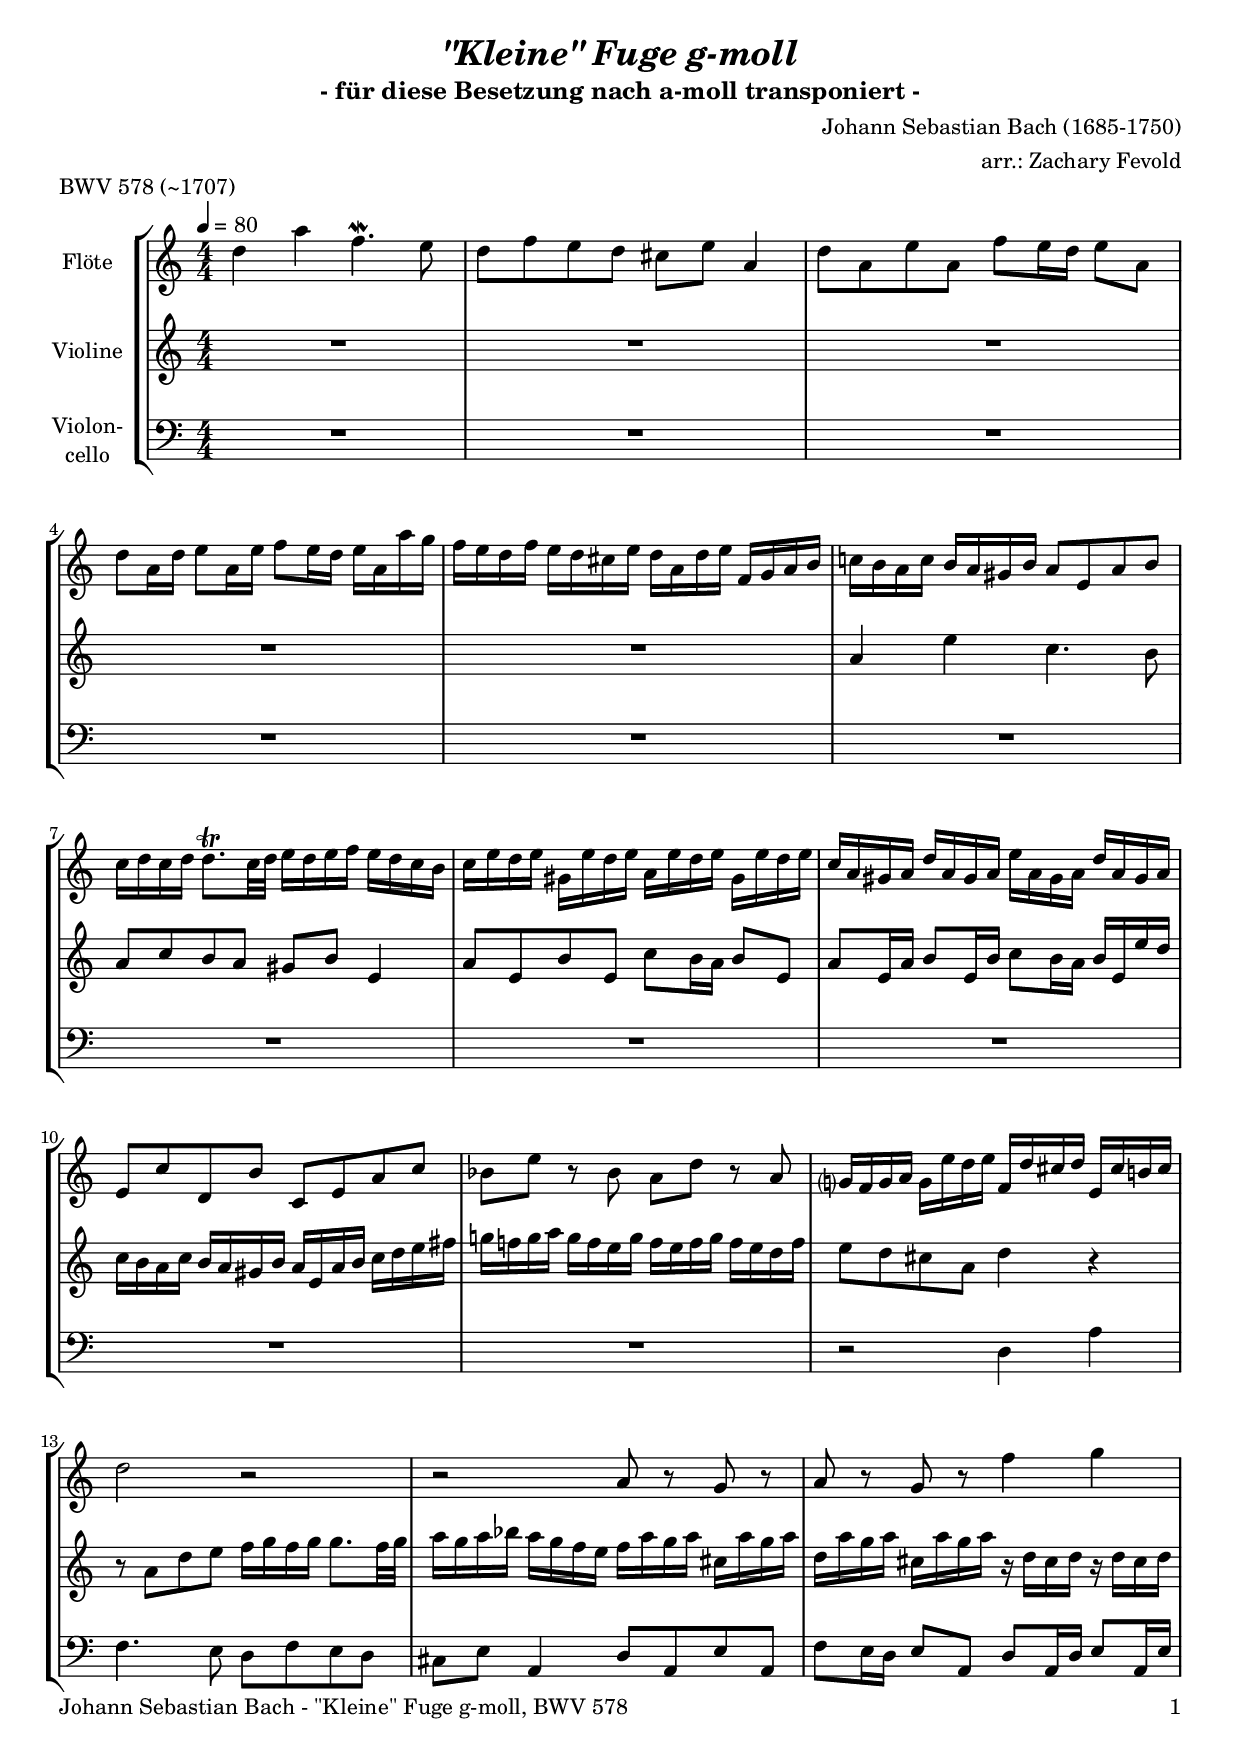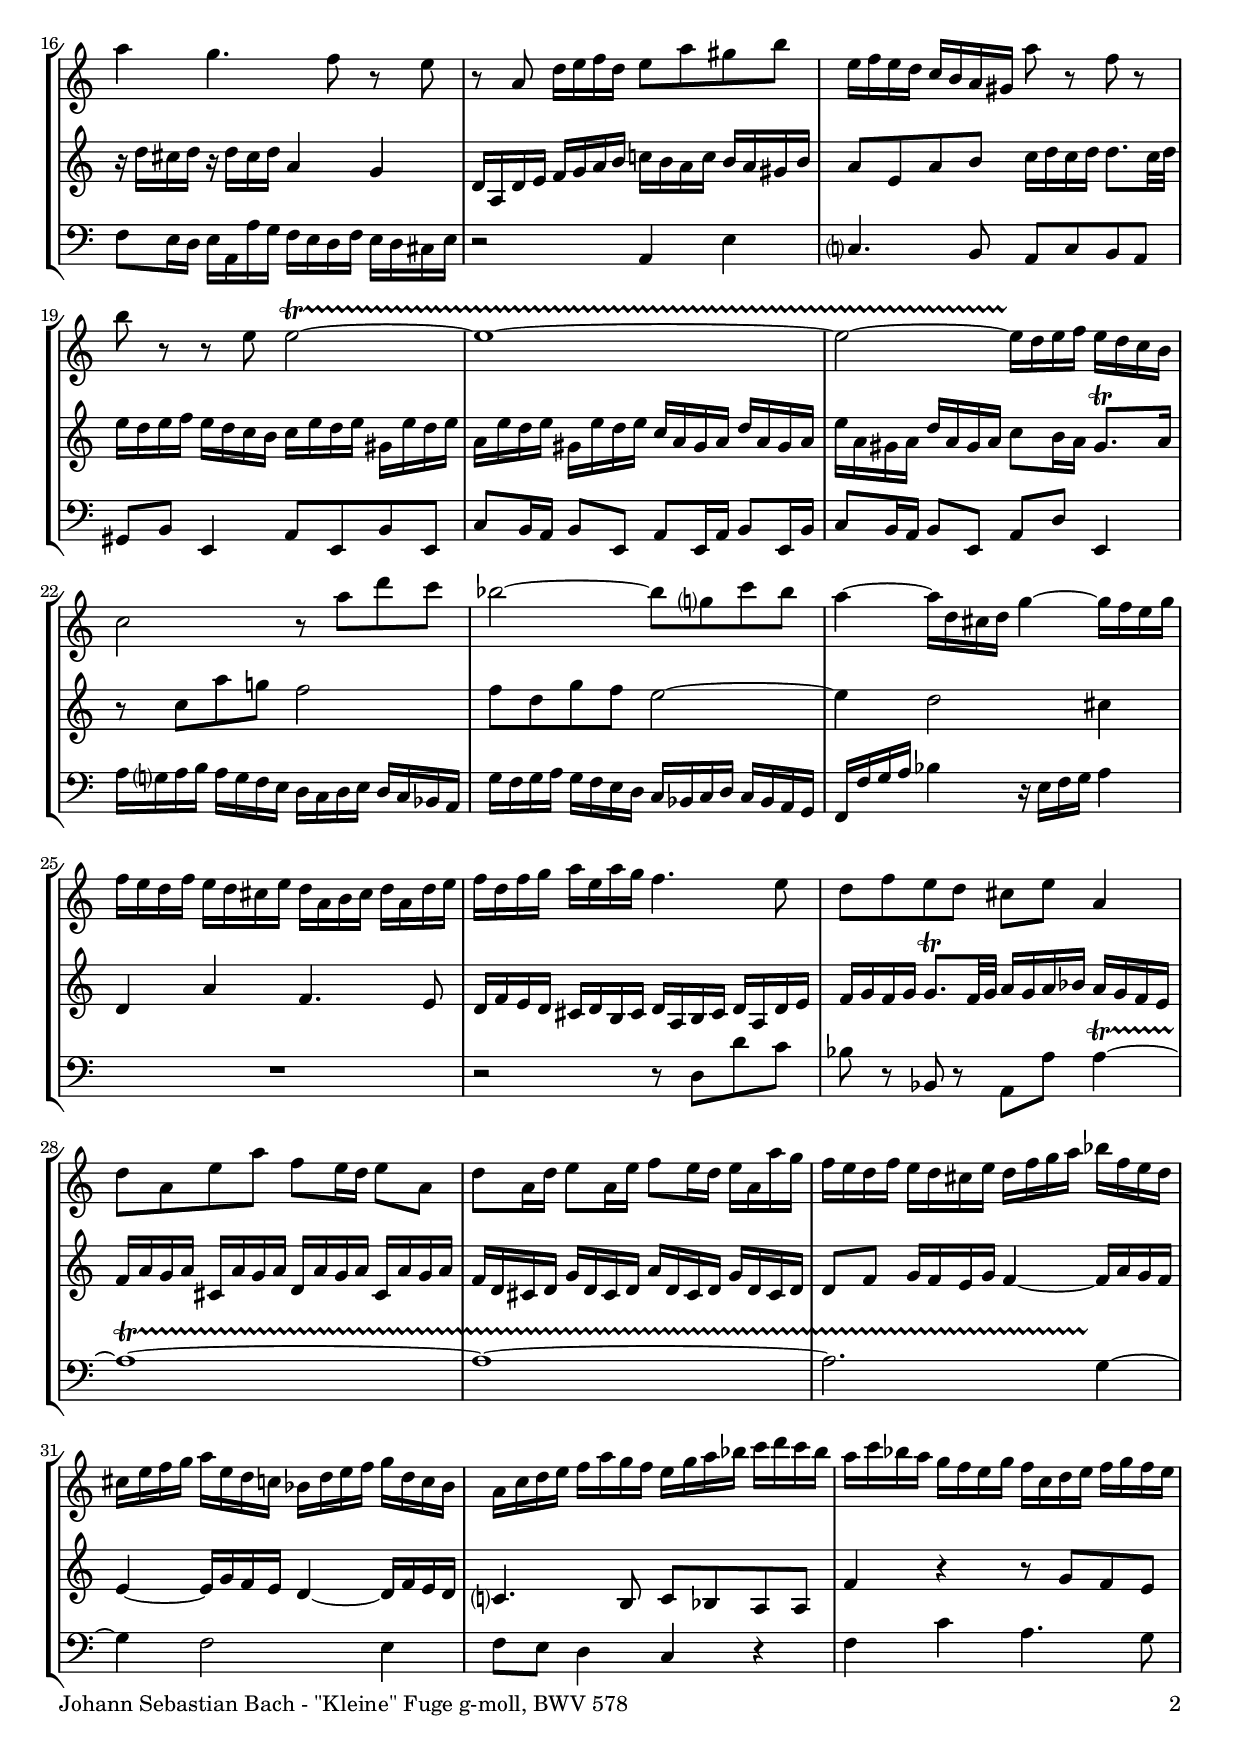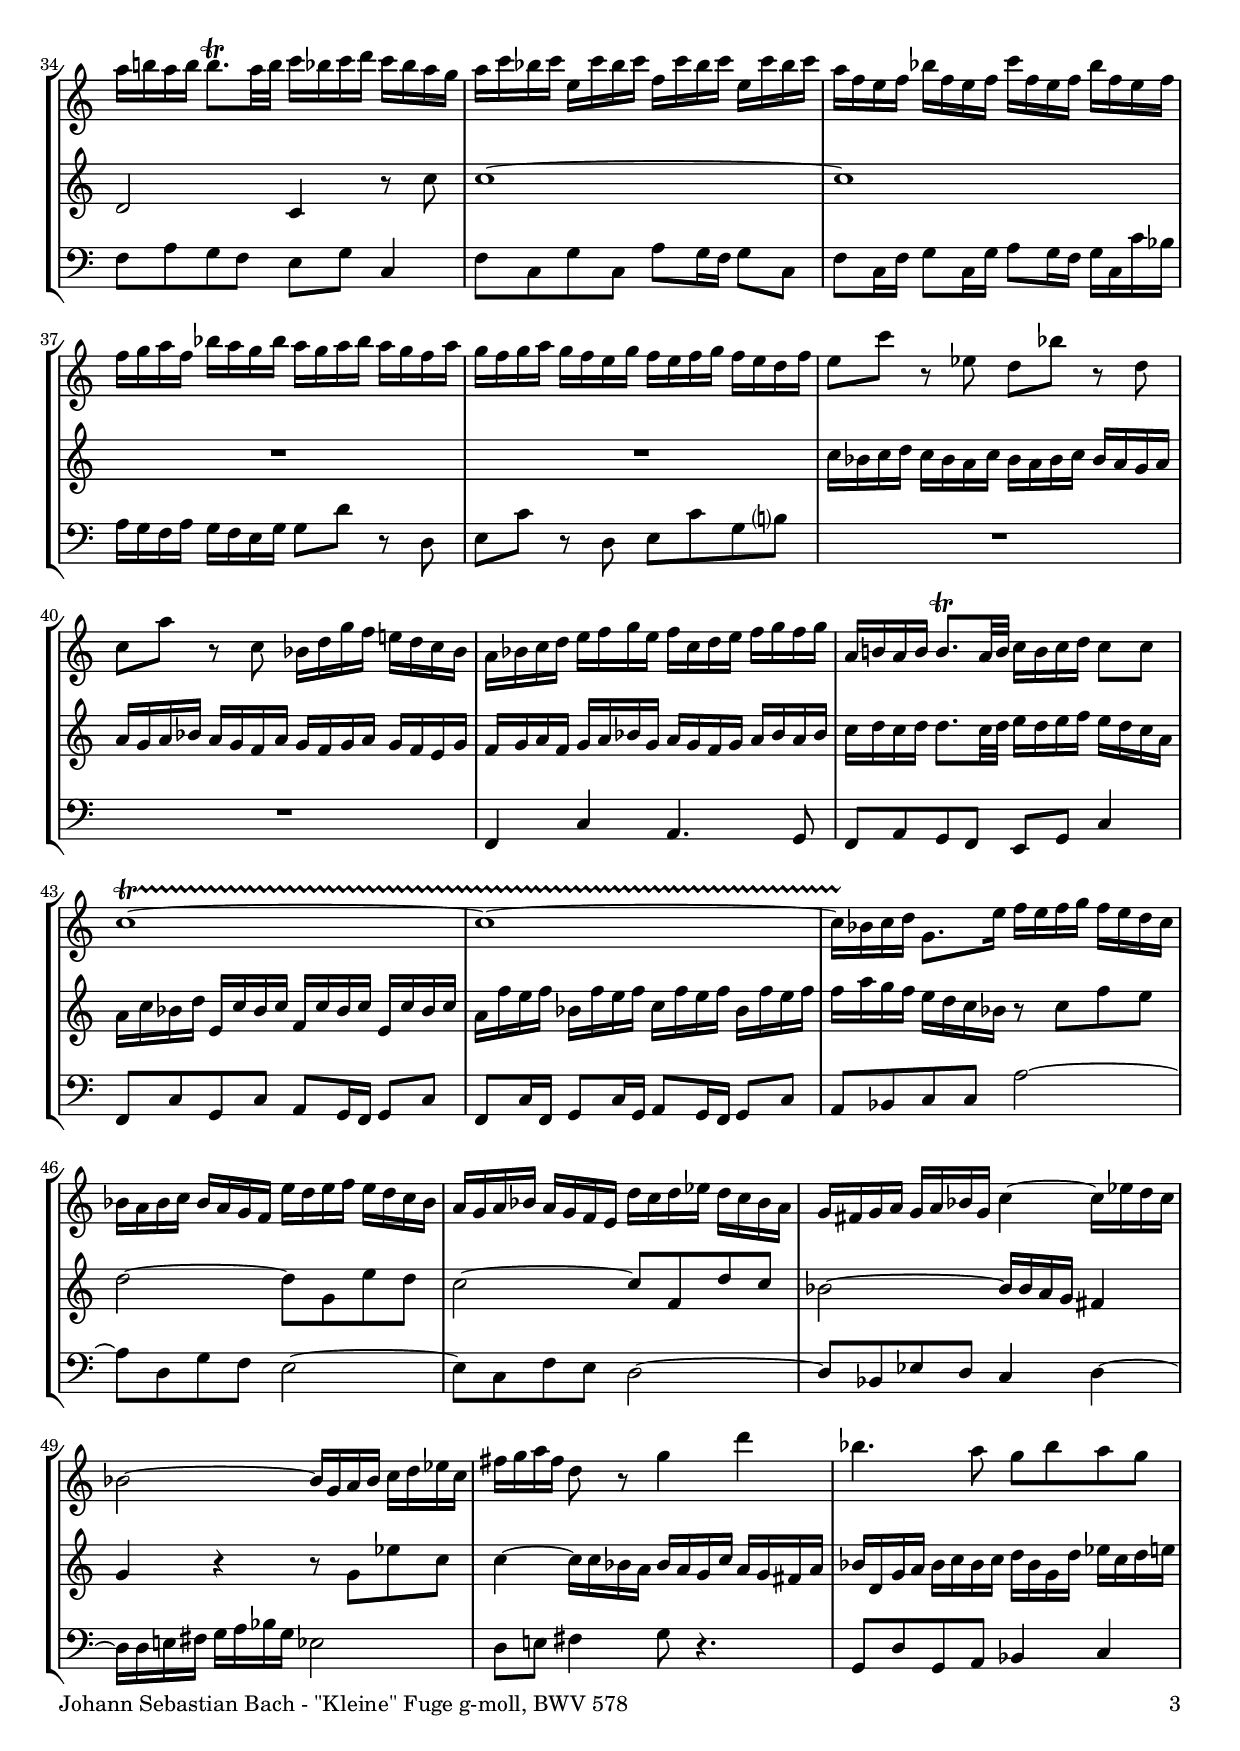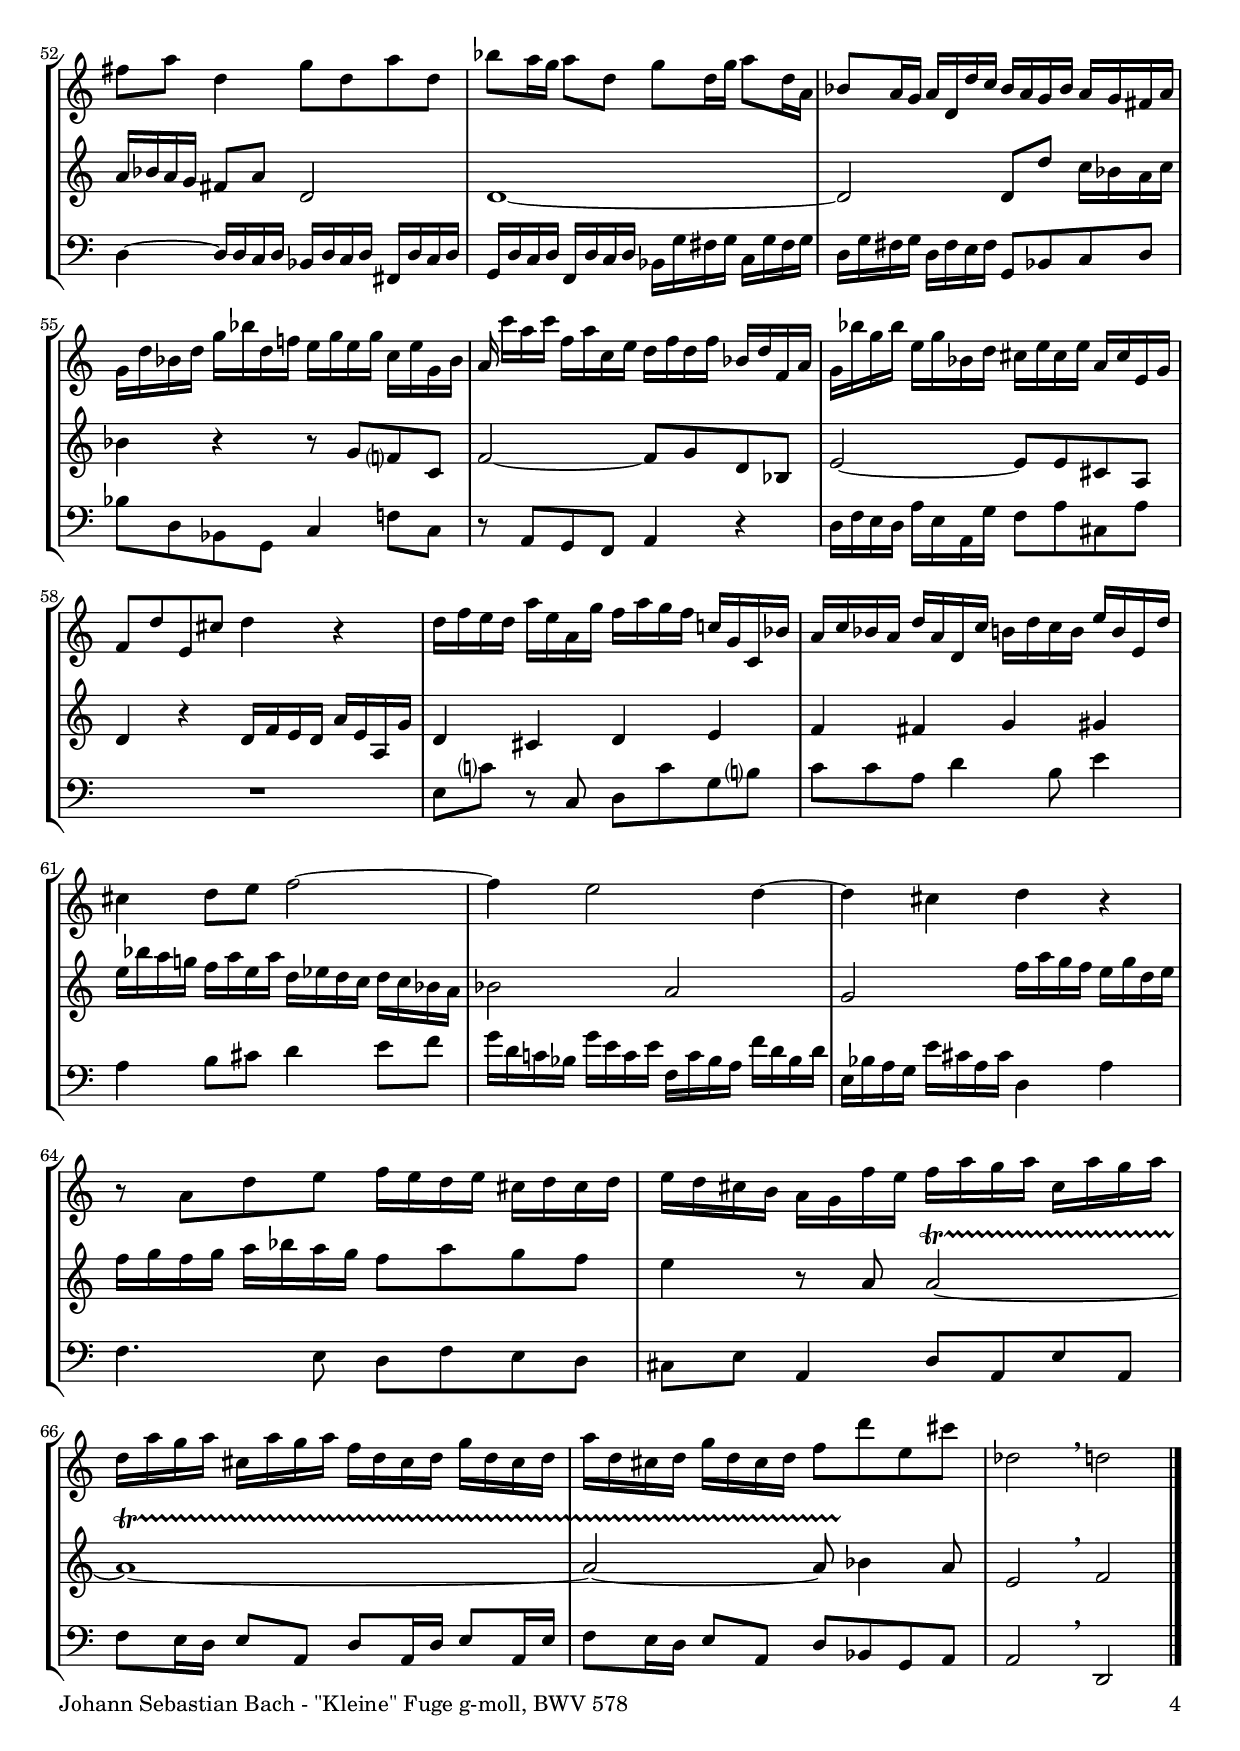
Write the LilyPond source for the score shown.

\version "2.24.4"
\include "deutsch.ly"

#(set-global-staff-size 19)

\header {
  title     = \markup \bold \italic "\"Kleine\" Fuge g-moll"
  subtitle  = "- für diese Besetzung nach a-moll transponiert -" 
  composer  = "Johann Sebastian Bach (1685-1750)"
  arranger  = "arr.: Zachary Fevold"
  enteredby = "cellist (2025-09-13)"
  piece     = "BWV 578 (~1707)"
}

voiceconsts = {
  \key g \minor
  \time 4/4
  \clef "treble"
  \numericTimeSignature
  \compressEmptyMeasures
  % Set default beaming for all staves
%  \set Timing.beamExceptions = #'()
%  \set Timing.baseMoment     = #(ly:make-moment 1 4)
%  \set Timing.beatStructure  = #'(1 1 1 1)
  \tempo 4=80
}

mifl = "flute"
mist = "string ensemble 1"
mivl = "violin"
mivc = "cello"
mipz = "pizzicato strings"

va = \relative c'' {
  \voiceconsts

  c4 g' es4.\mordent d8
  c es d c h d g,4
  c8 g d' g, es' d16 c d8 g,
  c g16 c d8 g,16 d' es8 d16 c d g, g' f
  es d c es d c h d c g c d es, f g a

  b! a g b a g fis a g8 d g a
  b16 c b c c8.\trill b32 c d16 c d es d c b a
  b d c d fis, d' c d g, d' c d fis, d' c d
  b g fis g c g fis g d' g, fis g c g fis g

  d8 b' c, a' b, d g b
  as d r as g c r g
  f?16 es f g f d' c d es, c' h c d, h' a! h
  c2 r
  r g8 r f r
  g r f r es'4 f

  g f4. es8 r d
  r g, c16 d es c d8 g fis a
  d,16 es d c b a g fis g'8 r es r
  a r r d, d2~\startTrillSpan
  d1~
  d2~ d16\stopTrillSpan c d es d c b a
  b2 r8 g' c b

  as2~ as8 f? b as
  g4~ g16 c, h c f4~ f16 es d f
  es d c es d c h d c g a h c g c d
  es c es f g d g f es4. d8
  c es d c h d g,4

  c8 g d' g es d16 c d8 g,
  c g16 c d8 g,16 d' es8 d16 c d g, g' f
  es d c es d c h d c es f g as es d c
  h d es f g d c b as c d es f c b as

  g b c d es g f es d f g as b c b as
  g b as g f es d f es b c d es f es d
  g a! g a a8.\trill g32 a b16 as b c b as g f

  g b as b d, b' as b es, b' as b d, b' as b
  g es d es as es d es b' es, d es as es d es
  es f g es as g f as g f g as g f es g

  f es f g f es d f es d es f es d c es
  d8 b' r des, c as' r c,
  b g' r b, as16 c f es d! c b as
  g as b c d es f d es b c d es f es f

  g, a! g a a8.\trill g32 a b16 a b c b8 b
  b1~\startTrillSpan
  b~
  b16 as\stopTrillSpan b c f,8. d'16 es d es f es d c b
  as g as b as g f es d' c d es d c b as

  g f g as g f es d c' b c des c b as g
  f e f g f g as f b4~ b16 des c b
  as2~ as16 f g as b c des b
  e f g e c8 r f4 c'
  as4. g8 f as g f

  e g c,4 f8 c g' c,
  as' g16 f g8 c, f c16 f g8 c,16 g
  as8 g16 f g c, c' b as g f as g f e g
  f c' as c f as c, es! d f d f b, d f, as

  g b'[ g b] es, g b, d c es c es as, c es, g
  f as' f as d, f as, c h d h d g, h d, f
  es8 c' d, h' c4 r
  c16 es d c g' d g, f' es g f es b! f b, as'

  g b as g c g c, b' a c b a d a d, c'
  h4 c8 d es2~
  es4 d2 c4~
  c h c r
  r8 g c d es16 d c d h c h c

  d c h a g f es' d es g f g h, g' f g
  c, g' f g h, g' f g es c h c f c h c
  g' c, h c f c h c es8 c' d, h'
  ces,2 \breathe c \bar "|."
}

vb = \relative c'' {
  \voiceconsts

  R1*5
  g4 d' b4. a8
  g b a g fis a d,4
  g8 d a' d, b' a16 g a8 d,
  g d16 g a8 d,16 a' b8 a16 g a d, d' c

  b a g b a g fis a g d g a b c d e
  f! es! f g f es d f es d es f es d c es
  d8 c h g c4 r
  r8 g c d es16 f es f f8. es32 f

  g16 f g as g f es d es g f g h, g' f g
  c, g' f g h, g' f g r c, h c r c h c
  r c h c r c h c g4 f

  c16 g c d es f g a b! a g b a g fis a
  g8 d g a b16 c b c c8. b32 c
  d16 c d es d c b a b d c d fis, d' c d

  g, d' c d fis, d' c d b g fis g c g fis g
  d' g, fis g c g fis g b8 a16 g fis8.\trill g16
  r8 b g' f! es2
  es8 c f es d2~
  d4 c2 h4
  c, g' es4. d8

  c16 es d c h c a h c g a h c g c d
  es f es f f8.\trill es32 f g16 f g as g f es d
  es g f g h, g' f g c, g' f g h, g' f g

  es c h c f c h c g' c, h c f c h c
  c8 es f16 es d f es4~ es16 g f es
  d4~ d16 f es d c4~ c16 es d c
  b?4. a8 b as g g

  es'4 r r8 f es d
  c2 b4 r8 b'
  b1~
  b
  R1*2
  b16 as b c b as g b as g as b as g f g
  g f g as g f es g f es f g f es d f

  es f g es f g as f g f es f g as g as
  b c b c c8. b32 c d16 c d es d c b g
  g b as c d, b' as b es, b' as b d, b' as b

  g es' d es as, es' d es b es d es as, es' d es
  es g f es d c b as r8 b es d
  c2~ c8 f, d' c
  b2~ b8 es, c' b
  as2~ as16 as g f e4
  f r r8 f des' b

  b4~ b16 b as g as g f b g f e g
  as c, f g as b as b c as f c' des b c d
  g, as g f e8 g c,2
  c1~
  c2 c8 c' b16 as g b

  as4 r r8 f es? b
  es2~ es8 f c as
  d2~ d8 d h g
  c4 r c16 es d c g' d g, f'
  c4 h c d
  es e f fis

  d'16 as' g f! es g d g c, des c b c b as g
  as2 g
  f es'16 g f es d f c d
  es f es f g as g f es8 g f es
  d4 r8 g, g2~\startTrillSpan
  g1~

  g2~ g8 as4\stopTrillSpan g8
  d2 \breathe es \bar "|."
}

vc = \relative c {
  \voiceconsts
  \clef "bass"

  R1*11
  r2 c4 g'
  es4. d8 c es d c
  h d g,4 c8 g d' g,
  es' d16 c d8 g, c g16 c d8 g,16 d'
  es8 d16 c d g, g' f es d c es d c h d

  r2 g,4 d'
  b?4. a8 g b a g
  fis a d,4 g8 d a' d,
  b' a16 g a8 d, g d16 g a8 d,16 a'
  b8 a16 g a8 d, g c d,4
  g'16 f? g a g f es d c b c d c b as g

  f' es f g f es d c b as b c b as g f
  es es' f g as4 r16 d, es f g4
  R1
  r2 r8 c, c' b
  as r as, r g g' g4~\startTrillSpan
  g1~
  g~

  g2. f4~\stopTrillSpan
  f es2 d4
  es8 d c4 b r
  es b' g4. f8
  es g f es d f b,4
  es8 b f' b, g' f16 es f8 b,
  es b16 es f8 b,16 f' g8 f16 es f b, b' as

  g f es g f es d f f8 c' r c,
  d b' r c, d b' f a?
  R1*2
  es,4 b' g4. f8
  es g f es d f b4
  es,8 b' f b g f16 es f8 b

  es, b'16 es, f8 b16 f g8 f16 es f8 b
  g as b b g'2~
  g8 c, f es d2~
  d8 b es d c2~
  c8 as  des c b4 c~
  c16 c d! e f g as f des2

  c8 d! e4 f8 r4.
  f,8 c' f, g as4 b
  c~ c16 c b c as c b c e, c' b c
  f, c' b c es, c' b c as f' e f b, f' e f

  c f e f c e d e f,8 as b c
  as' c, as f b4 es!8 b
  r g f es g4 r
  c16 es d c g' d g, f' es8 g h, g'
  R1
  d8 b'? r b, c b' f a?

  b b g c4 a8 d4
  g, a8 h c4 d8 es
  f16 c b! as f' d b d es, b' as g es' c as c
  d, as' g f d' h g h c,4 g'
  es4. d8 c es d c

  h8 d g,4 c8 g d' g,
  es' d16 c d8 g, c g16 c d8 g,16 d'
  es8 d16 c d8 g, c as f g
  g2 \breathe c, \bar "|."
}


music = \new StaffGroup <<
      \new Staff {
	\set Staff.midiInstrument = \mifl
	\set Staff.instrumentName = \markup \center-column { "Flöte" }
	\transpose g a { \va }
      }

      \new Staff {
	\set Staff.midiInstrument = \mivl
	\set Staff.instrumentName = \markup \center-column { "Violine" }
	\transpose g a { \vb }
      }

      \new Staff {
	\set Staff.midiInstrument = \mivc
	\set Staff.instrumentName = \markup \center-column { "Violon-" "cello" }
	\transpose g a { \vc }
      }
>>

\book {
   \paper {
    print-page-number = ##t
    print-first-page-number = ##t
    ragged-last-bottom = ##f
    oddHeaderMarkup = \markup \null
    evenHeaderMarkup = \markup \null
    oddFooterMarkup = \markup {
      \fill-line {
        \if \should-print-page-number
        "Johann Sebastian Bach - \"Kleine\" Fuge g-moll, BWV 578" \fromproperty #'page:page-number-string
      }
    }
    evenFooterMarkup = \oddFooterMarkup
  } \score {
    \music
    \layout {}
  }

  \score {
    \unfoldRepeats \music

    \midi {
      \context {
        \Score
      }
    }
  }
}